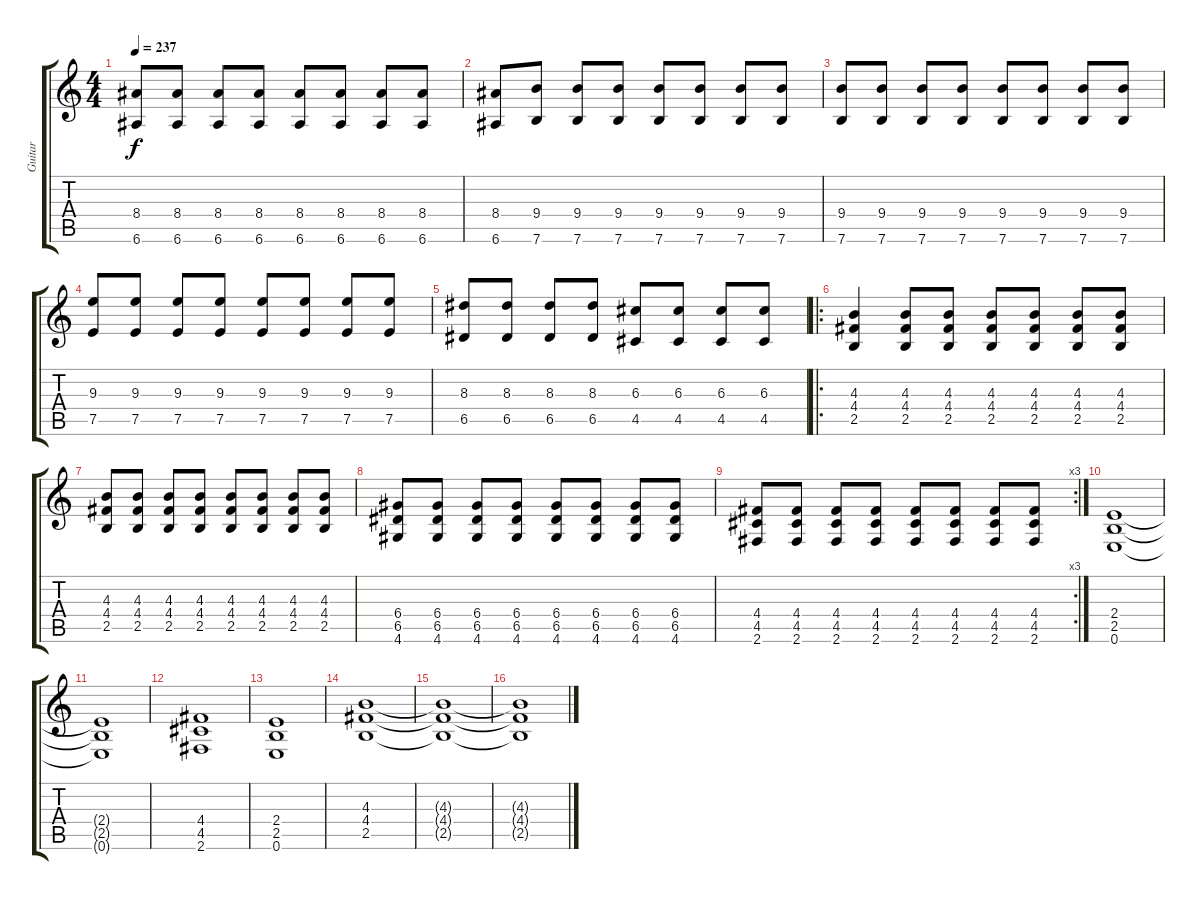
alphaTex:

\track ("Guitar" "Guitar") {instrument distortionguitar}
\staff {score tabs}
\tuning (E4 B3 G3 D3 A2 E2) {hide}
\ts (4 4)
\tempo 237
\clef g2
\ks c
(8.4 6.6).8{dy f} (8.4 6.6).8 (8.4 6.6).8 (8.4 6.6).8 (8.4 6.6).8 (8.4 6.6).8 (8.4 6.6).8 (8.4 6.6).8 |
(8.4 6.6).8 (9.4 7.6).8 (9.4 7.6).8 (9.4 7.6).8 (9.4 7.6).8 (9.4 7.6).8 (9.4 7.6).8 (9.4 7.6).8 |
(9.4 7.6).8 (9.4 7.6).8 (9.4 7.6).8 (9.4 7.6).8 (9.4 7.6).8 (9.4 7.6).8 (9.4 7.6).8 (9.4 7.6).8 |
(9.3 7.5).8 (9.3 7.5).8 (9.3 7.5).8 (9.3 7.5).8 (9.3 7.5).8 (9.3 7.5).8 (9.3 7.5).8 (9.3 7.5).8 |
(8.3 6.5).8 (8.3 6.5).8 (8.3 6.5).8 (8.3 6.5).8 (6.3 4.5).8 (6.3 4.5).8 (6.3 4.5).8 (6.3 4.5).8 |
\ro
(4.3 4.4 2.5).4 (4.3 4.4 2.5).8 (4.3 4.4 2.5).8 (4.3 4.4 2.5).8 (4.3 4.4 2.5).8 (4.3 4.4 2.5).8 (4.3 4.4 2.5).8 |
(4.3 4.4 2.5).8 (4.3 4.4 2.5).8 (4.3 4.4 2.5).8 (4.3 4.4 2.5).8 (4.3 4.4 2.5).8 (4.3 4.4 2.5).8 (4.3 4.4 2.5).8 (4.3 4.4 2.5).8 |
(6.4 6.5 4.6).8 (6.4 6.5 4.6).8 (6.4 6.5 4.6).8 (6.4 6.5 4.6).8 (6.4 6.5 4.6).8 (6.4 6.5 4.6).8 (6.4 6.5 4.6).8 (6.4 6.5 4.6).8 |
\rc 3
(4.4 4.5 2.6).8 (4.4 4.5 2.6).8 (4.4 4.5 2.6).8 (4.4 4.5 2.6).8 (4.4 4.5 2.6).8 (4.4 4.5 2.6).8 (4.4 4.5 2.6).8 (4.4 4.5 2.6).8 |
(2.4 2.5 0.6).1 |
(2.4{t} 2.5{t} 0.6{t}).1 |
(4.4 4.5 2.6).1 |
(2.4 2.5 0.6).1 |
(4.3 4.4 2.5).1 |
(4.3{t} 4.4{t} 2.5{t}).1 |
(4.3{t} 4.4{t} 2.5{t}).1
